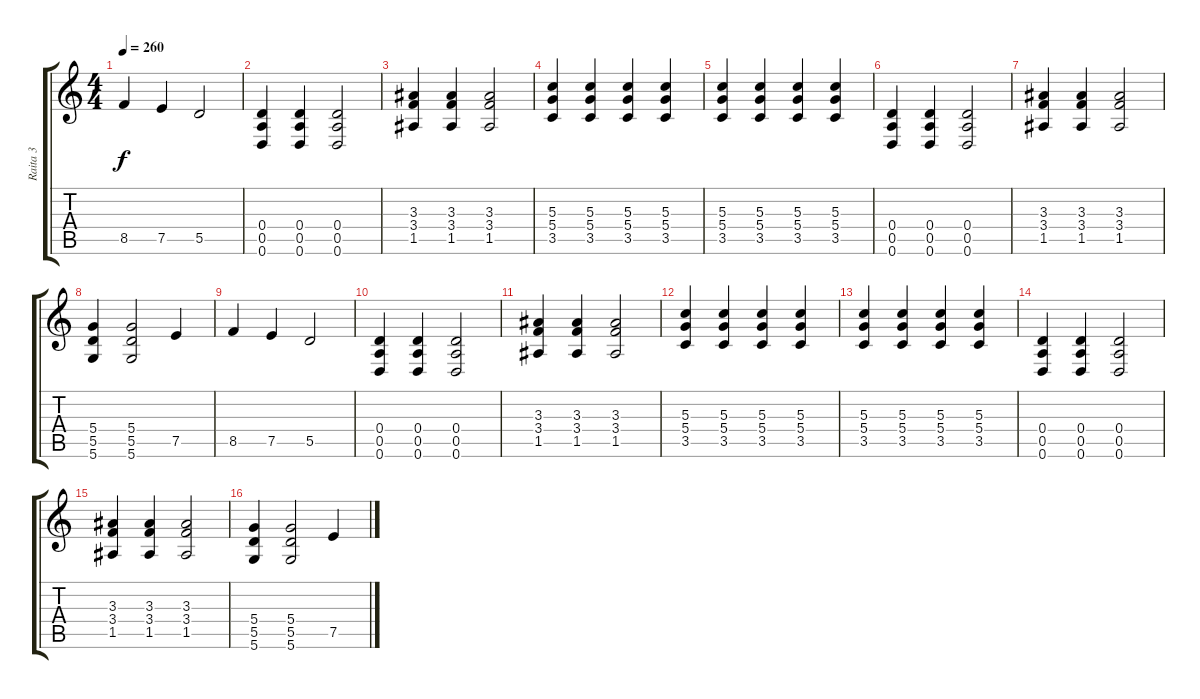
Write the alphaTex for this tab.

\track ("Raita 3" "Raita 3") {instrument overdrivenguitar}
\staff {score tabs}
\tuning (E4 B3 G3 D3 A2 D2) {hide}
\ts (4 4)
\tempo 260
\clef g2
\ks c
8.5.4{dy f} 7.5.4 5.5.2 |
(0.4 0.5 0.6).4 (0.4 0.5 0.6).4 (0.4 0.5 0.6).2 |
(3.3 3.4 1.5).4 (3.3 3.4 1.5).4 (3.3 3.4 1.5).2 |
(5.3 5.4 3.5).4 (5.3 5.4 3.5).4 (5.3 5.4 3.5).4 (5.3 5.4 3.5).4 |
(5.3 5.4 3.5).4 (5.3 5.4 3.5).4 (5.3 5.4 3.5).4 (5.3 5.4 3.5).4 |
(0.4 0.5 0.6).4 (0.4 0.5 0.6).4 (0.4 0.5 0.6).2 |
(3.3 3.4 1.5).4 (3.3 3.4 1.5).4 (3.3 3.4 1.5).2 |
(5.4 5.5 5.6).4 (5.4 5.5 5.6).2 7.5.4 |
8.5.4 7.5.4 5.5.2 |
(0.4 0.5 0.6).4 (0.4 0.5 0.6).4 (0.4 0.5 0.6).2 |
(3.3 3.4 1.5).4 (3.3 3.4 1.5).4 (3.3 3.4 1.5).2 |
(5.3 5.4 3.5).4 (5.3 5.4 3.5).4 (5.3 5.4 3.5).4 (5.3 5.4 3.5).4 |
(5.3 5.4 3.5).4 (5.3 5.4 3.5).4 (5.3 5.4 3.5).4 (5.3 5.4 3.5).4 |
(0.4 0.5 0.6).4 (0.4 0.5 0.6).4 (0.4 0.5 0.6).2 |
(3.3 3.4 1.5).4 (3.3 3.4 1.5).4 (3.3 3.4 1.5).2 |
(5.4 5.5 5.6).4 (5.4 5.5 5.6).2 7.5.4
